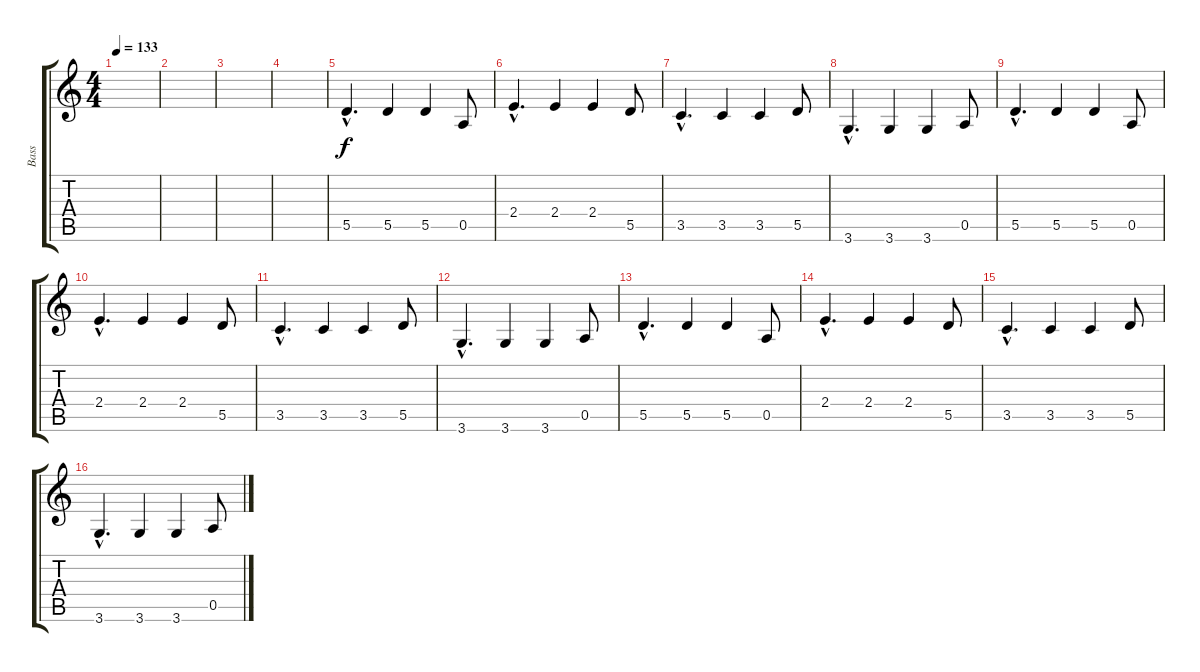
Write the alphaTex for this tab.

\track ("Bass" "Bass") {instrument electricbassfinger}
\staff {score tabs}
\tuning (E4 B3 G3 D3 A2 E2) {hide}
\ts (4 4)
\tempo 133
\clef g2
\ks c
|
|
|
|
5.5{hac}.4{d} 5.5.4 5.5.4 0.5.8 |
2.4{hac}.4{d} 2.4.4 2.4.4 5.5.8 |
3.5{hac}.4{d} 3.5.4 3.5.4 5.5.8 |
3.6{hac}.4{d} 3.6.4 3.6.4 0.5.8 |
5.5{hac}.4{d} 5.5.4 5.5.4 0.5.8 |
2.4{hac}.4{d} 2.4.4 2.4.4 5.5.8 |
3.5{hac}.4{d} 3.5.4 3.5.4 5.5.8 |
3.6{hac}.4{d} 3.6.4 3.6.4 0.5.8 |
5.5{hac}.4{d} 5.5.4 5.5.4 0.5.8 |
2.4{hac}.4{d} 2.4.4 2.4.4 5.5.8 |
3.5{hac}.4{d} 3.5.4 3.5.4 5.5.8 |
3.6{hac}.4{d} 3.6.4 3.6.4 0.5.8
